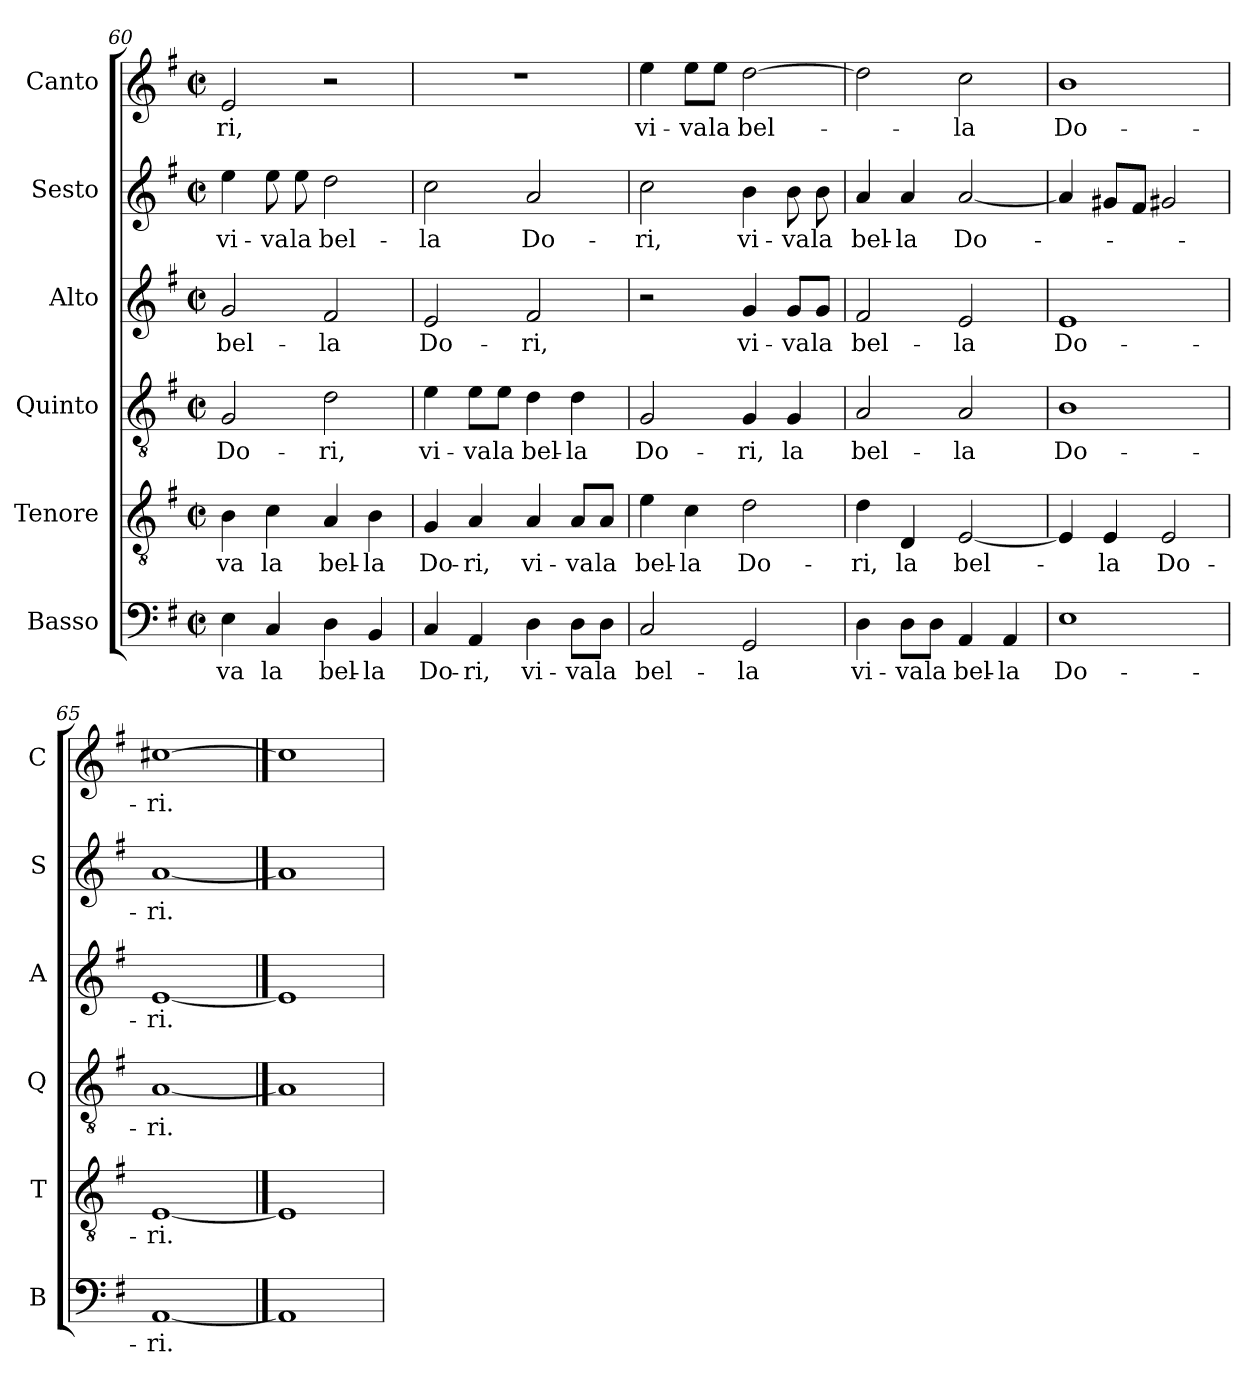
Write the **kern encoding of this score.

**kern	**text	**kern	**text	**kern	**text	**kern	**text	**kern	**text	**kern	**text
*part6	*part6	*part5	*part5	*part4	*part4	*part3	*part3	*part2	*part2	*part1	*part1
*staff6	*staff6	*staff5	*staff5	*staff4	*staff4	*staff3	*staff3	*staff2	*staff2	*staff1	*staff1
*I"Basso	*	*I"Tenore	*	*I"Quinto	*	*I"Alto	*	*I"Sesto	*	*I"Canto	*
*I'B	*	*I'T	*	*I'Q	*	*I'A	*	*I'S	*	*I'C	*
*clefF4	*	*clefGv2	*	*clefGv2	*	*clefG2	*	*clefG2	*	*clefG2	*
*k[f#]	*	*k[f#]	*	*k[f#]	*	*k[f#]	*	*k[f#]	*	*k[f#]	*
*G:	*	*G:	*	*G:	*	*G:	*	*G:	*	*G:	*
*M2/2	*	*M2/2	*	*M2/2	*	*M2/2	*	*M2/2	*	*M2/2	*
*met(c|)	*	*met(c|)	*	*met(c|)	*	*met(c|)	*	*met(c|)	*	*met(c|)	*
=60	=60	=60	=60	=60	=60	=60	=60	=60	=60	=60	=60
!	!LO:LY:b	!	!LO:LY:b	!	!LO:LY:b	!	!LO:LY:b	!	!LO:LY:b	!	!LO:LY:b
4E\	-va	4B\	-va	2G/	Do-	2g/	bel-	4ee\	vi-	2e/	-ri,
!	!LO:LY:b	!	!LO:LY:b	!	!	!	!	!	!LO:LY:b	!	!
4C/	la	4c\	la	.	.	.	.	8ee\	-va	.	.
!	!	!	!	!	!	!	!	!	!LO:LY:b	!	!
.	.	.	.	.	.	.	.	8ee\	la	.	.
!	!LO:LY:b	!	!LO:LY:b	!	!LO:LY:b	!	!LO:LY:b	!	!LO:LY:b	!	!
4D\	bel-	4A/	bel-	2d\	-ri,	2f#/	-la	2dd\	bel-	2r	.
!	!LO:LY:b	!	!LO:LY:b	!	!	!	!	!	!	!	!
4BB/	-la	4B\	-la	.	.	.	.	.	.	.	.
=61	=61	=61	=61	=61	=61	=61	=61	=61	=61	=61	=61
!	!LO:LY:b	!	!LO:LY:b	!	!LO:LY:b	!	!LO:LY:b	!	!LO:LY:b	!	!
4C/	Do-	4G/	Do-	4e\	vi-	2e/	Do-	2cc\	-la	1r	.
!	!LO:LY:b	!	!LO:LY:b	!	!LO:LY:b	!	!	!	!	!	!
4AA/	-ri,	4A/	-ri,	8e\L	-va	.	.	.	.	.	.
!	!	!	!	!	!LO:LY:b	!	!	!	!	!	!
.	.	.	.	8e\J	la	.	.	.	.	.	.
!	!LO:LY:b	!	!LO:LY:b	!	!LO:LY:b	!	!LO:LY:b	!	!LO:LY:b	!	!
4D\	vi-	4A/	vi-	4d\	bel-	2f#/	-ri,	2a/	Do-	.	.
!	!LO:LY:b	!	!LO:LY:b	!	!LO:LY:b	!	!	!	!	!	!
8D\L	-va	8A/L	-va	4d\	-la	.	.	.	.	.	.
!	!LO:LY:b	!	!LO:LY:b	!	!	!	!	!	!	!	!
8D\J	la	8A/J	la	.	.	.	.	.	.	.	.
=62	=62	=62	=62	=62	=62	=62	=62	=62	=62	=62	=62
!	!LO:LY:b	!	!LO:LY:b	!	!LO:LY:b	!	!	!	!LO:LY:b	!	!LO:LY:b
2C/	bel-	4e\	bel-	2G/	Do-	2r	.	2cc\	-ri,	4ee\	vi-
!	!	!	!LO:LY:b	!	!	!	!	!	!	!	!LO:LY:b
.	.	4c\	-la	.	.	.	.	.	.	8ee\L	-va
!	!	!	!	!	!	!	!	!	!	!	!LO:LY:b
.	.	.	.	.	.	.	.	.	.	8ee\J	la
!	!LO:LY:b	!	!LO:LY:b	!	!LO:LY:b	!	!LO:LY:b	!	!LO:LY:b	!	!LO:LY:b
2GG/	-la	2d\	Do-	4G/	-ri,	4g/	vi-	4b\	vi-	[2dd\	bel-
!	!	!	!	!	!LO:LY:b	!	!LO:LY:b	!	!LO:LY:b	!	!
.	.	.	.	4G/	la	8g/L	-va	8b\	-va	.	.
!	!	!	!	!	!	!	!LO:LY:b	!	!LO:LY:b	!	!
.	.	.	.	.	.	8g/J	la	8b\	la	.	.
=63	=63	=63	=63	=63	=63	=63	=63	=63	=63	=63	=63
!	!LO:LY:b	!	!LO:LY:b	!	!LO:LY:b	!	!LO:LY:b	!	!LO:LY:b	!	!
4D\	vi-	4d\	-ri,	2A/	bel-	2f#/	bel-	4a/	bel-	2dd\]	.
!	!LO:LY:b	!	!LO:LY:b	!	!	!	!	!	!LO:LY:b	!	!
8D\L	-va	4D/	la	.	.	.	.	4a/	-la	.	.
!	!LO:LY:b	!	!	!	!	!	!	!	!	!	!
8D\J	la	.	.	.	.	.	.	.	.	.	.
!	!LO:LY:b	!	!LO:LY:b	!	!LO:LY:b	!	!LO:LY:b	!	!LO:LY:b	!	!LO:LY:b
4AA/	bel-	[2E/	bel-	2A/	-la	2e/	-la	[2a/	Do-	2cc\	-la
!	!LO:LY:b	!	!	!	!	!	!	!	!	!	!
4AA/	-la	.	.	.	.	.	.	.	.	.	.
=64	=64	=64	=64	=64	=64	=64	=64	=64	=64	=64	=64
!	!LO:LY:b	!	!	!	!LO:LY:b	!	!LO:LY:b	!	!	!	!LO:LY:b
1E	Do-	4E/]	.	1B	Do-	1e	Do-	4a/]	.	1b	Do-
!	!	!	!LO:LY:b	!	!	!	!	!	!	!	!
.	.	4E/	-la	.	.	.	.	8g#X/L	.	.	.
.	.	.	.	.	.	.	.	8f#/J	.	.	.
!	!	!	!LO:LY:b	!	!	!	!	!	!	!	!
.	.	2E/	Do-	.	.	.	.	2g#X/	.	.	.
=65	=65	=65	=65	=65	=65	=65	=65	=65	=65	=65	=65
!	!LO:LY:b	!	!LO:LY:b	!	!LO:LY:b	!	!LO:LY:b	!	!LO:LY:b	!	!LO:LY:b
[1AA	-ri.	[1E	-ri.	[1A	-ri.	[1e	-ri.	[1a	-ri.	[1cc#X	-ri.
==66	==66	==66	==66	==66	==66	==66	==66	==66	==66	==66	==66
1AA]	.	1E]	.	1A]	.	1e]	.	1a]	.	1cc#]	.
=	=	=	=	=	=	=	=	=	=	=	=
*-	*-	*-	*-	*-	*-	*-	*-	*-	*-	*-	*-
